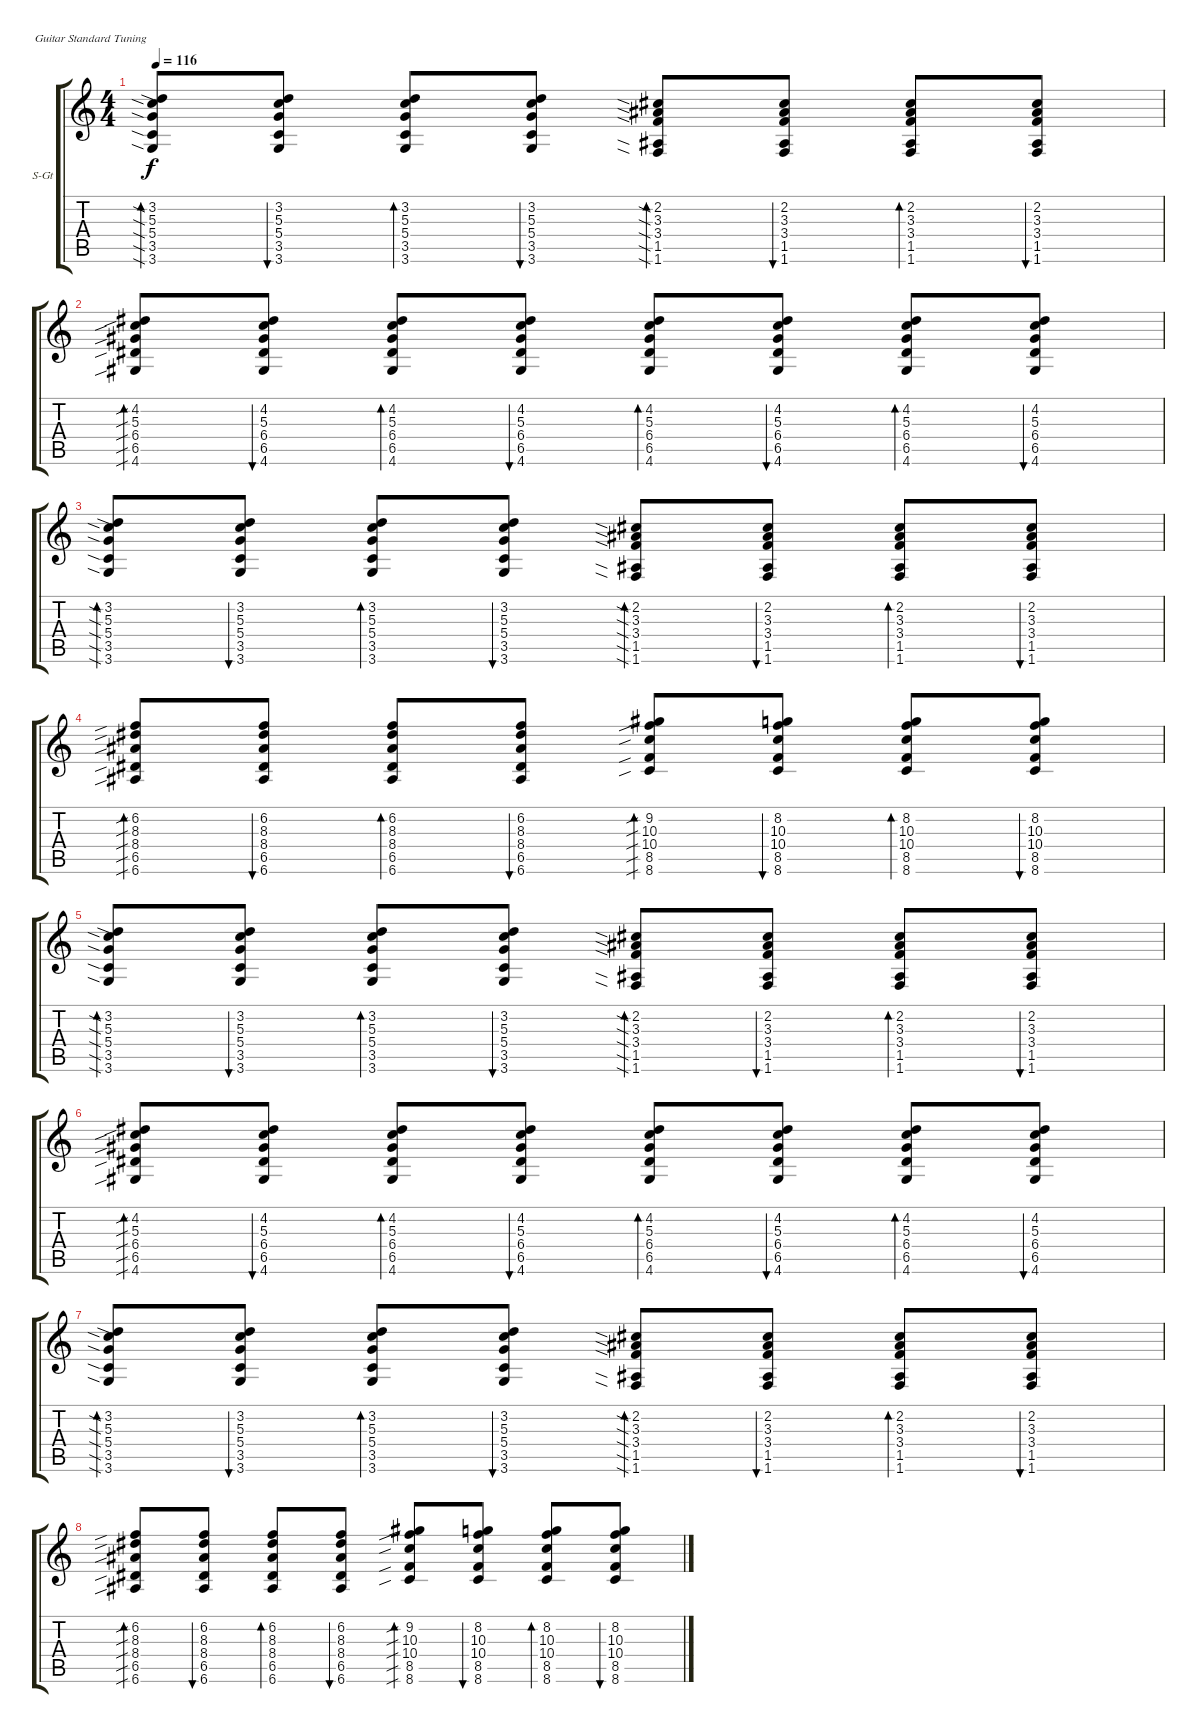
\defaultSystemsLayout 4
\bracketExtendMode groupsimilarinstruments
\firstSystemTrackNameOrientation horizontal
\otherSystemsTrackNameOrientation horizontal
\track ("Steel Guitar" "S-Gt") {instrument acousticguitarsteel}
\staff {score tabs}
\tuning (E4 B3 G3 D3 A2 E2)
\ts (4 4)
\tempo 116
\clef g2
\ks c
(5.4{sia} 3.5{sia} 3.6{sia} 5.3{sia} 3.2{sia}).8{bd 114 dy f} (5.4 3.5 3.6 5.3 3.2).8{bu 114} (5.4 3.5 3.6 5.3 3.2).8{bd 114} (5.4 3.5 3.6 5.3 3.2).8{bu 114} (3.4{sia} 1.5{sia} 1.6{sia} 3.3{sia} 2.2{sia}).8{bd 114} (3.4 1.5 1.6 3.3 2.2).8{bu 114} (3.4 1.5 1.6 3.3 2.2).8{bd 114} (3.4 1.5 1.6 3.3 2.2).8{bu 114} |
(6.5{sib} 4.6{sib} 6.4{sib} 5.3{sib} 4.2{sib}).8{bd 114} (6.5 4.6 6.4 5.3 4.2).8{bu 114} (6.5 4.6 6.4 5.3 4.2).8{bd 114} (6.5 4.6 6.4 5.3 4.2).8{bu 114} (6.5 4.6 6.4 5.3 4.2).8{bd 114} (6.5 4.6 6.4 5.3 4.2).8{bu 114} (6.5 4.6 6.4 5.3 4.2).8{bd 114} (6.5 4.6 6.4 5.3 4.2).8{bu 114} |
(5.4{sia} 3.5{sia} 5.3{sia} 3.6{sia} 3.2{sia}).8{bd 119} (5.4 3.5 3.2 5.3 3.6).8{bu 119} (5.4 3.5 3.6 5.3 3.2).8{bd 118} (5.4 3.5 5.3 3.2 3.6).8{bu 117} (3.4{sia} 1.5{sia} 1.6{sia} 3.3{sia} 2.2{sia}).8{bd 116} (3.4 1.5 2.2 3.3 1.6).8{bu 115} (3.4 1.5 2.2 3.3 1.6).8{bd 114} (3.4 1.5 2.2 3.3 1.6).8{bu 114} |
(8.4{sib} 6.5{sib} 6.6{sib} 8.3{sib} 6.2{sib}).8{bd 114} (8.4 6.5 6.6 8.3 6.2).8{bu 114} (8.4 6.5 6.6 8.3 6.2).8{bd 114} (8.4 6.5 6.6 8.3 6.2).8{bu 114} (10.4{sib} 8.5{sib} 8.6{sib} 10.3{sib} 9.2{sib}).8{bd 114} (10.4 8.5 8.6 10.3 8.2).8{bu 114} (10.4 8.5 8.6 10.3 8.2).8{bd 114} (10.4 8.5 8.6 10.3 8.2).8{bu 114} |
(5.4{sia} 3.5{sia} 3.6{sia} 5.3{sia} 3.2{sia}).8{bd 114} (5.4 3.5 3.6 5.3 3.2).8{bu 114} (5.4 3.5 3.6 5.3 3.2).8{bd 114} (5.4 3.5 3.6 5.3 3.2).8{bu 114} (3.4{sia} 1.5{sia} 1.6{sia} 3.3{sia} 2.2{sia}).8{bd 114} (3.4 1.5 1.6 3.3 2.2).8{bu 114} (3.4 1.5 1.6 3.3 2.2).8{bd 114} (3.4 1.5 1.6 3.3 2.2).8{bu 114} |
(6.5{sib} 4.6{sib} 6.4{sib} 5.3{sib} 4.2{sib}).8{bd 114} (6.5 4.6 6.4 5.3 4.2).8{bu 114} (6.5 4.6 6.4 5.3 4.2).8{bd 114} (6.5 4.6 6.4 5.3 4.2).8{bu 114} (6.5 4.6 6.4 5.3 4.2).8{bd 114} (6.5 4.6 6.4 5.3 4.2).8{bu 114} (6.5 4.6 6.4 5.3 4.2).8{bd 114} (6.5 4.6 6.4 5.3 4.2).8{bu 114} |
(5.4{sia} 3.5{sia} 5.3{sia} 3.6{sia} 3.2{sia}).8{bd 119} (5.4 3.5 3.2 5.3 3.6).8{bu 119} (5.4 3.5 3.6 5.3 3.2).8{bd 118} (5.4 3.5 5.3 3.2 3.6).8{bu 117} (3.4{sia} 1.5{sia} 1.6{sia} 3.3{sia} 2.2{sia}).8{bd 116} (3.4 1.5 2.2 3.3 1.6).8{bu 115} (3.4 1.5 2.2 3.3 1.6).8{bd 114} (3.4 1.5 2.2 3.3 1.6).8{bu 114} |
(8.4{sib} 6.5{sib} 6.6{sib} 8.3{sib} 6.2{sib}).8{bd 114} (8.4 6.5 6.6 8.3 6.2).8{bu 114} (8.4 6.5 6.6 8.3 6.2).8{bd 114} (8.4 6.5 6.6 8.3 6.2).8{bu 114} (10.4{sib} 8.5{sib} 8.6{sib} 10.3{sib} 9.2{sib}).8{bd 114} (10.4 8.5 8.6 10.3 8.2).8{bu 114} (10.4 8.5 8.6 10.3 8.2).8{bd 114} (10.4 8.5 8.6 10.3 8.2).8{bu 114}
